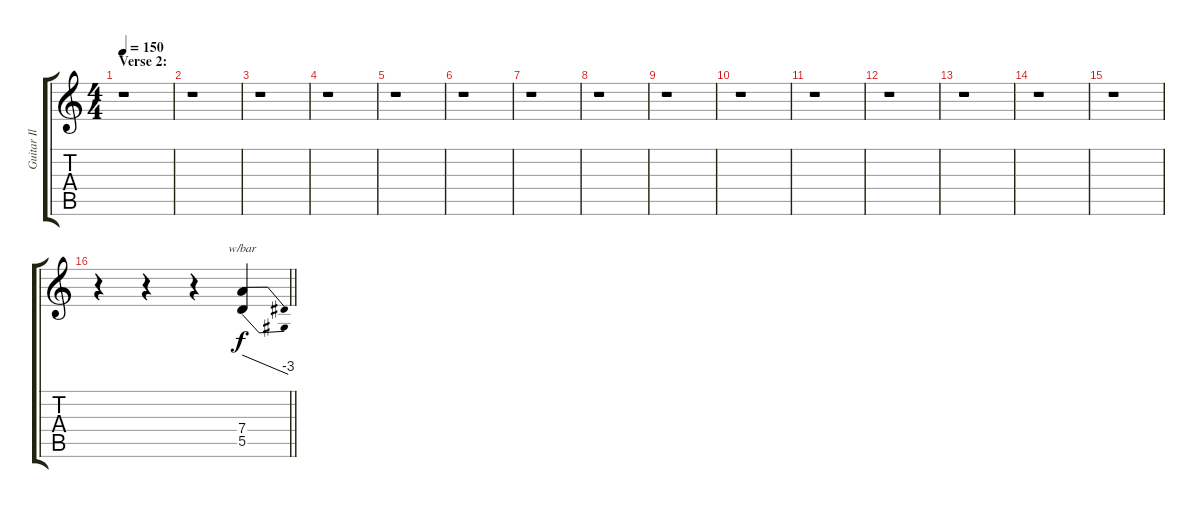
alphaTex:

\track ("Guitar Il" "Guitar Il") {instrument distortionguitar}
\staff {score tabs}
\tuning (E4 B3 G3 D3 A2 E2) {hide}
\ts (4 4)
\section ("" "Verse 2:")
\tempo 150
\clef g2
\ks c
r.1{dy f} |
r.1 |
r.1 |
r.1 |
r.1 |
r.1 |
r.1 |
r.1 |
r.1 |
r.1 |
r.1 |
r.1 |
r.1 |
r.1 |
r.1 |
\barLineRight lightlight
r.4 r.4 r.4 (7.4 5.5).4{tbe (dive default 0 0 60 -12)}
